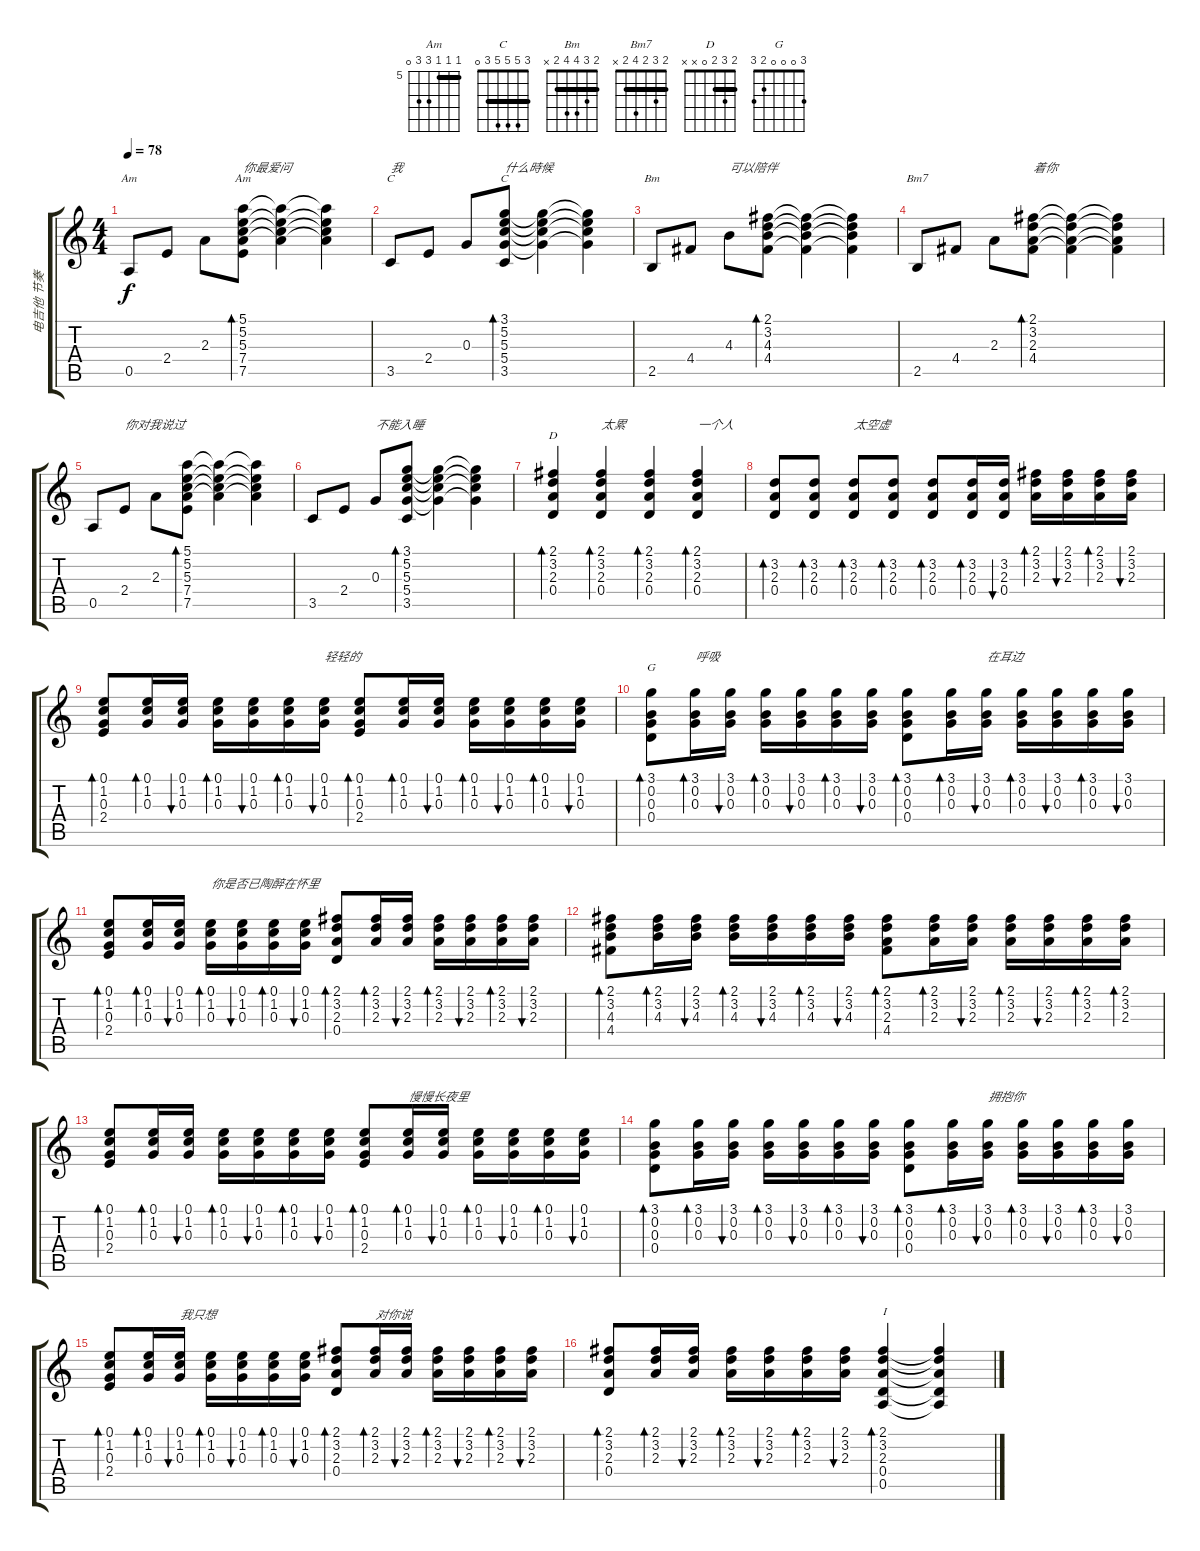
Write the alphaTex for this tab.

\track ("电吉他 节奏" "电吉他 节奏") {instrument electricguitarclean}
\staff {score tabs}
\tuning (E4 B3 G3 D3 A2 E2) {hide}
\chord ("Am" 0 1 2 2 0 x)
\chord ("Am" 5 5 5 7 7 0) {firstfret 5 barre 5}
\chord ("C" 0 1 0 2 3 x)
\chord ("C" 3 5 5 5 3 0) {barre 3}
\chord ("Bm" 2 3 4 4 2 x) {barre 2}
\chord ("Bm7" 2 3 2 4 2 x) {barre 2}
\chord ("D" 2 3 2 0 x x) {barre 2}
\chord ("G" 3 0 0 0 2 3)
\ts (4 4)
\tempo 78
\clef g2
\ks c
0.5.8{ch "Am" dy f} 2.4.8 2.3.8 (5.1 5.2 5.3 7.4 7.5).8{bd 480 ch "Am" txt "你最爱问 "} (5.1{t} 5.2{t} 5.3{t} 7.4{t}).4 (5.1{t} 5.2{t} 5.3{t} 7.4{t}).4 |
3.5.8{ch "C" txt "我"} 2.4.8 0.3.8 (3.1 5.2 5.3 5.4 3.5).8{bd 480 ch "C" txt "什么時候"} (3.1{t} 5.2{t} 5.3{t} 5.4{t}).4 (3.1{t} 5.2{t} 5.3{t} 5.4{t}).4 |
2.5.8{ch "Bm"} 4.4.8 4.3.8{txt "可以陪伴"} (2.1 3.2 4.3 4.4).8{bd 480} (2.1{t} 3.2{t} 4.3{t} 4.4{t}).4 (2.1{t} 3.2{t} 4.3{t} 4.4{t}).4 |
2.5.8{ch "Bm7"} 4.4.8 2.3.8 (2.1 3.2 2.3 4.4).8{bd 480 txt "着你"} (2.1{t} 3.2{t} 2.3{t} 4.4{t}).4 (2.1{t} 3.2{t} 2.3{t} 4.4{t}).4 |
0.5.8 2.4.8{txt "你对我说过"} 2.3.8 (5.1 5.2 5.3 7.4 7.5).8{bd 480} (5.1{t} 5.2{t} 5.3{t} 7.4{t}).4 (5.1{t} 5.2{t} 5.3{t} 7.4{t}).4 |
3.5.8 2.4.8 0.3.8{txt "不能入睡"} (3.1 5.2 5.3 5.4 3.5).8{bd 480} (3.1{t} 5.2{t} 5.3{t} 5.4{t}).4 (3.1{t} 5.2{t} 5.3{t} 5.4{t}).4 |
(2.1 3.2 2.3 0.4).4{bd 60 ch "D"} (2.1 3.2 2.3 0.4).4{bd 60 txt "太累"} (2.1 3.2 2.3 0.4).4{bd 60} (2.1 3.2 2.3 0.4).4{bd 60 txt "一个人"} |
(3.2 2.3 0.4).8{bd 60} (3.2 2.3 0.4).8{bd 60} (3.2 2.3 0.4).8{bd 60 txt "太空虚"} (3.2 2.3 0.4).8{bd 60} (3.2 2.3 0.4).8{bd 60} (3.2 2.3 0.4).16{bd 60} (3.2 2.3 0.4).16{bu 60} (2.1 3.2 2.3).16{bd 60} (2.1 3.2 2.3).16{bu 60} (2.1 3.2 2.3).16{bd 60} (2.1 3.2 2.3).16{bu 60} |
(0.1 1.2 0.3 2.4).8{bd 60} (0.1 1.2 0.3).16{bd 60} (0.1 1.2 0.3).16{bu 60} (0.1 1.2 0.3).16{bd 60} (0.1 1.2 0.3).16{bu 60} (0.1 1.2 0.3).16{bd 60} (0.1 1.2 0.3).16{bu 60 txt "轻轻的"} (0.1 1.2 0.3 2.4).8{bd 60} (0.1 1.2 0.3).16{bd 60} (0.1 1.2 0.3).16{bu 60} (0.1 1.2 0.3).16{bd 60} (0.1 1.2 0.3).16{bu 60} (0.1 1.2 0.3).16{bd 60} (0.1 1.2 0.3).16{bu 60} |
(3.1 0.2 0.3 0.4).8{bd 60 ch "G"} (3.1 0.2 0.3).16{bd 60 txt "呼吸"} (3.1 0.2 0.3).16{bu 60} (3.1 0.2 0.3).16{bd 60} (3.1 0.2 0.3).16{bu 60} (3.1 0.2 0.3).16{bd 60} (3.1 0.2 0.3).16{bu 60} (3.1 0.2 0.3 0.4).8{bd 60} (3.1 0.2 0.3).16{bd 60} (3.1 0.2 0.3).16{bu 60 txt "在耳边"} (3.1 0.2 0.3).16{bd 60} (3.1 0.2 0.3).16{bu 60} (3.1 0.2 0.3).16{bd 60} (3.1 0.2 0.3).16{bu 60} |
(0.1 1.2 0.3 2.4).8{bd 60} (0.1 1.2 0.3).16{bd 60} (0.1 1.2 0.3).16{bu 60} (0.1 1.2 0.3).16{bd 60 txt "你是否已陶醉在怀里"} (0.1 1.2 0.3).16{bu 60} (0.1 1.2 0.3).16{bd 60} (0.1 1.2 0.3).16{bu 60} (2.1 3.2 2.3 0.4).8{bd 60} (2.1 3.2 2.3).16{bd 60} (2.1 3.2 2.3).16{bu 60} (2.1 3.2 2.3).16{bd 60} (2.1 3.2 2.3).16{bu 60} (2.1 3.2 2.3).16{bd 60} (2.1 3.2 2.3).16{bu 60} |
(2.1 3.2 4.3 4.4).8{bd 60} (2.1 3.2 4.3).16{bd 60} (2.1 3.2 4.3).16{bu 60} (2.1 3.2 4.3).16{bd 60} (2.1 3.2 4.3).16{bu 60} (2.1 3.2 4.3).16{bd 60} (2.1 3.2 4.3).16{bu 60} (2.1 3.2 2.3 4.4).8{bd 60} (2.1 3.2 2.3).16{bd 60} (2.1 3.2 2.3).16{bu 60} (2.1 3.2 2.3).16{bd 60} (2.1 3.2 2.3).16{bu 60} (2.1 3.2 2.3).16{bd 60} (2.1 3.2 2.3).16{bd 60} |
(0.1 1.2 0.3 2.4).8{bd 60} (0.1 1.2 0.3).16{bd 60} (0.1 1.2 0.3).16{bu 60} (0.1 1.2 0.3).16{bd 60} (0.1 1.2 0.3).16{bu 60} (0.1 1.2 0.3).16{bd 60} (0.1 1.2 0.3).16{bu 60} (0.1 1.2 0.3 2.4).8{bd 60} (0.1 1.2 0.3).16{bd 60 txt "慢慢长夜里"} (0.1 1.2 0.3).16{bu 60} (0.1 1.2 0.3).16{bd 60} (0.1 1.2 0.3).16{bu 60} (0.1 1.2 0.3).16{bd 60} (0.1 1.2 0.3).16{bu 60} |
(3.1 0.2 0.3 0.4).8{bd 60} (3.1 0.2 0.3).16{bd 60} (3.1 0.2 0.3).16{bu 60} (3.1 0.2 0.3).16{bd 60} (3.1 0.2 0.3).16{bu 60} (3.1 0.2 0.3).16{bd 60} (3.1 0.2 0.3).16{bu 60} (3.1 0.2 0.3 0.4).8{bd 60} (3.1 0.2 0.3).16{bd 60} (3.1 0.2 0.3).16{bu 60 txt "拥抱你"} (3.1 0.2 0.3).16{bd 60} (3.1 0.2 0.3).16{bu 60} (3.1 0.2 0.3).16{bd 60} (3.1 0.2 0.3).16{bu 60} |
(0.1 1.2 0.3 2.4).8{bd 60} (0.1 1.2 0.3).16{bd 60} (0.1 1.2 0.3).16{bu 60 txt "我只想"} (0.1 1.2 0.3).16{bd 60} (0.1 1.2 0.3).16{bu 60} (0.1 1.2 0.3).16{bd 60} (0.1 1.2 0.3).16{bu 60} (2.1 3.2 2.3 0.4).8{bd 60} (2.1 3.2 2.3).16{bd 60 txt "对你说"} (2.1 3.2 2.3).16{bu 60} (2.1 3.2 2.3).16{bd 60} (2.1 3.2 2.3).16{bu 60} (2.1 3.2 2.3).16{bd 60} (2.1 3.2 2.3).16{bu 60} |
(2.1 3.2 2.3 0.4).8{bd 60} (2.1 3.2 2.3).16{bd 60} (2.1 3.2 2.3).16{bu 60} (2.1 3.2 2.3).16{bd 60} (2.1 3.2 2.3).16{bu 60} (2.1 3.2 2.3).16{bd 60} (2.1 3.2 2.3).16{bu 60} (2.1 3.2 2.3 0.4 0.5).4{bd 480 txt "I"} (2.1{t} 3.2{t} 2.3{t} 0.4{t} 0.5{t}).4
